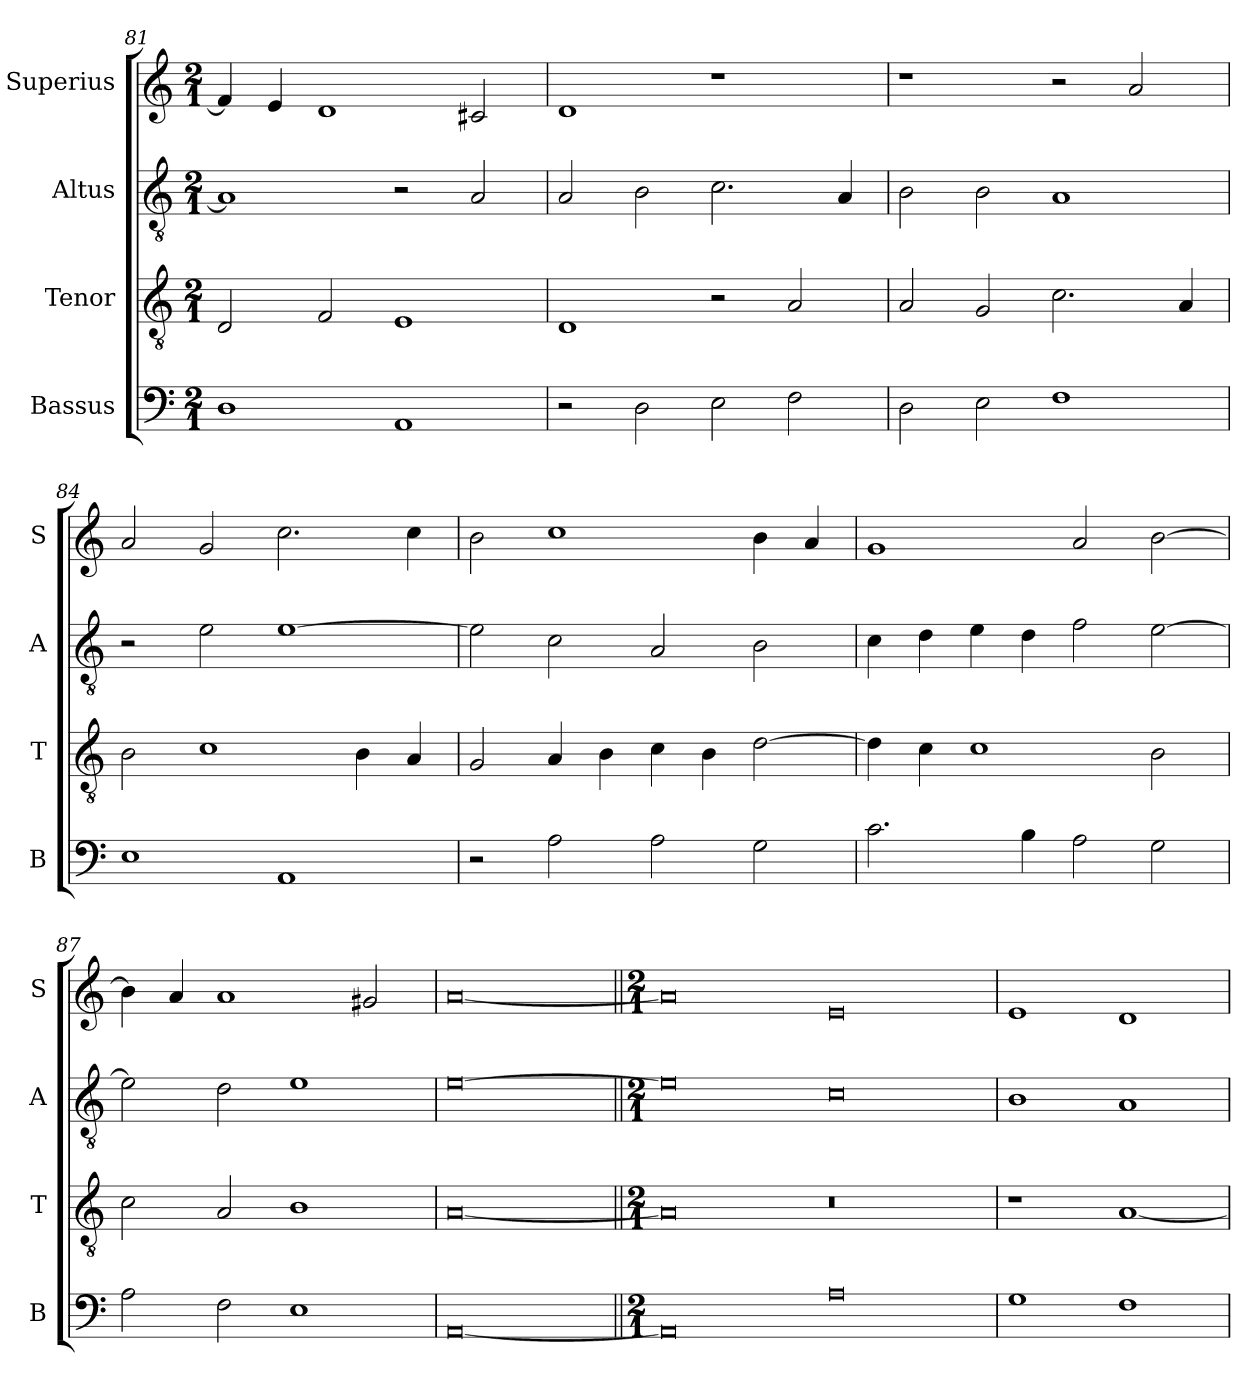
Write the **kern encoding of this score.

**kern	**kern	**kern	**kern
*part4	*part3	*part2	*part1
*staff4	*staff3	*staff2	*staff1
*I"Bassus	*I"Tenor	*I"Altus	*I"Superius
*I'B	*I'T	*I'A	*I'S
*clefF4	*clefGv2	*clefGv2	*clefG2
*k[]	*k[]	*k[]	*k[]
*C:	*C:	*C:	*C:
*M2/1	*M2/1	*M2/1	*M2/1
=81	=81	=81	=81
1D	2D	1A]	4f]
.	.	.	4e
.	2F	.	1d
1AA	1E	2r	.
.	.	2A	2c#X
=82	=82	=82	=82
2r	1D	2A	1d
2D	.	2B	.
2E	2r	2.c	1r
2F	2A	.	.
.	.	4A	.
=83	=83	=83	=83
2D	2A	2B	1r
2E	2G	2B	.
1F	2.c	1A	2r
.	.	.	2a
.	4A	.	.
=84	=84	=84	=84
1E	2B	2r	2a
.	1c	2e	2g
1AA	.	[1e	2.cc
.	4B	.	.
.	4A	.	4cc
=85	=85	=85	=85
2r	2G	2e]	2b
2A	4A	2c	1cc
.	4B	.	.
2A	4c	2A	.
.	4B	.	.
2G	[2d	2B	4b
.	.	.	4a
=86	=86	=86	=86
2.c	4d]	4c	1g
.	4c	4d	.
.	1c	4e	.
4B	.	4d	.
2A	.	2f	2a
2G	2B	[2e	[2b
=87	=87	=87	=87
2A	2c	2e]	4b]
.	.	.	4a
2F	2A	2d	1a
1E	1B	1e	.
.	.	.	2g#X
=	=	=	=
[0AA	[0A	[0e	[0a
=||	=||	=||	=||
*M2/1	*M2/1	*M2/1	*M2/1
0AA]	0A]	0e]	0a]
0A	0r	0c	0e
=88	=88	=88	=88
1G	1r	1B	1e
1F	[1A	1A	1d
=	=	=	=
*-	*-	*-	*-
